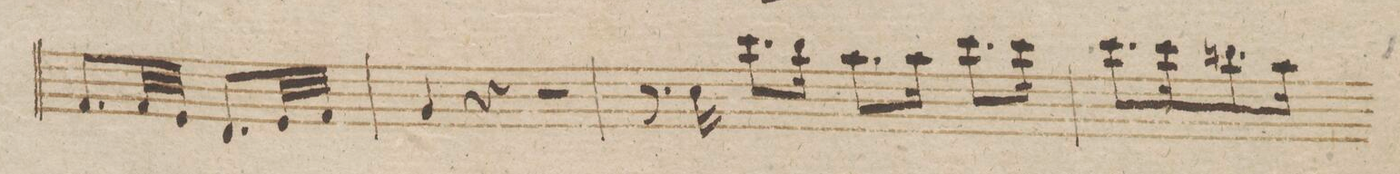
**kern	**dynam
*I"Violino Imo	*
*clefG2	*
*k[b-]	*
*met(c)	*
*M4/4	*
8.f#/L	.
32f#/LL	.
32e/JJJ	.
8.d/L	.
32e/LL	.
32f#/JJJ	.
=8	=8
4g/	.
4r	.
2r	.
=9	=9
8.r	.
16cc\	.
8.ccc\L	.
16bb-\Jk	.
8.aa\L	.
16aa\Jk	.
8.ccc\L	.
16ccc\Jk	.
=10	=10
8.ccc\L	.
16ccc\K	.
8.bbn\	.
16aa\Jk	.
*-	*-
